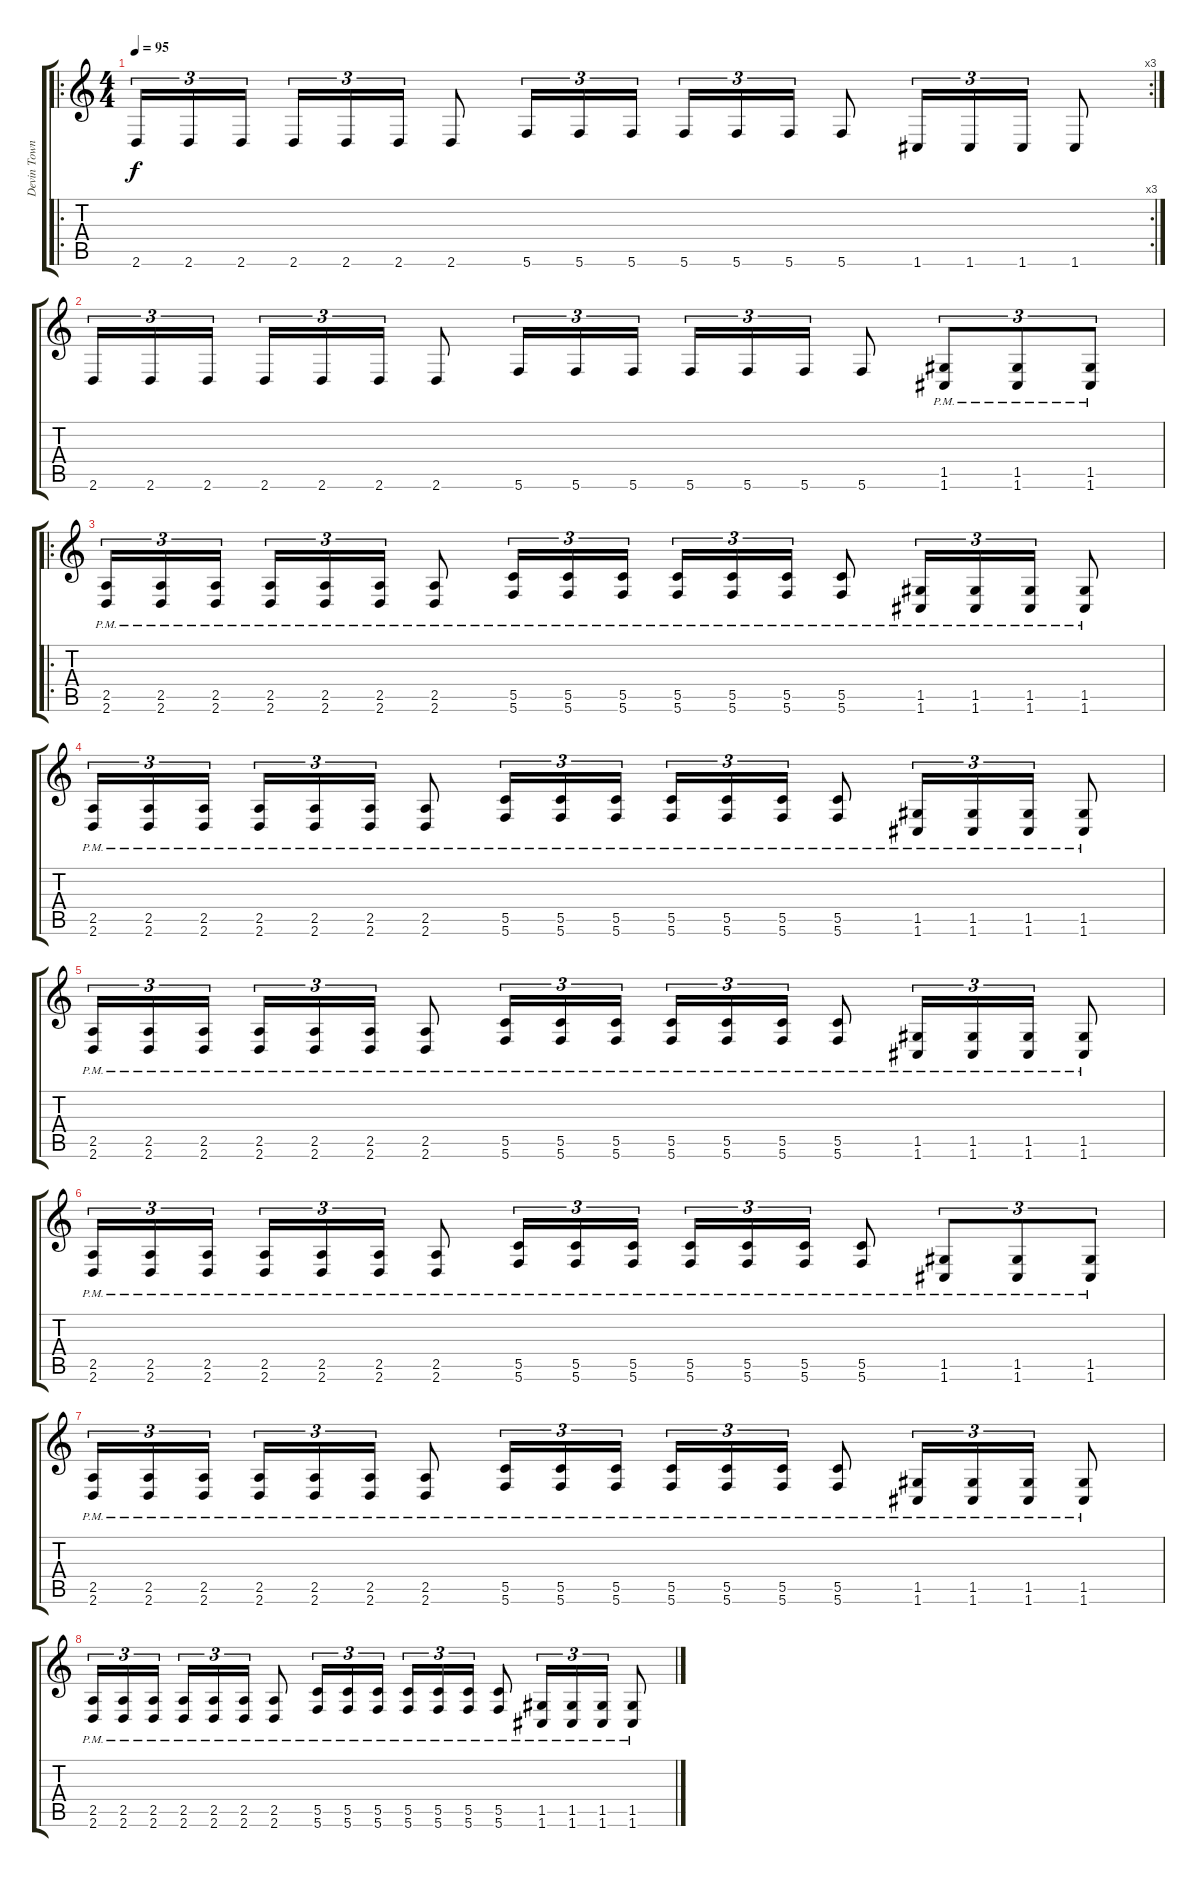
\track ("Devin Townsend" "Devin Town") {instrument distortionguitar}
\staff {score tabs}
\tuning (E4 C4 G3 C3 G2 C2) {hide}
\ro
\rc 3
\ts (4 4)
\tempo 95
\clef g2
\ks c
2.6.16{tu (3 2) dy f} 2.6.16{tu (3 2)} 2.6.16{tu (3 2) beam splitsecondary} 2.6.16{tu (3 2)} 2.6.16{tu (3 2)} 2.6.16{tu (3 2)} 2.6.8 5.6.16{tu (3 2)} 5.6.16{tu (3 2)} 5.6.16{tu (3 2)} 5.6.16{tu (3 2)} 5.6.16{tu (3 2)} 5.6.16{tu (3 2)} 5.6.8 1.6.16{tu (3 2)} 1.6.16{tu (3 2)} 1.6.16{tu (3 2)} 1.6.8 |
2.6.16{tu (3 2)} 2.6.16{tu (3 2)} 2.6.16{tu (3 2) beam splitsecondary} 2.6.16{tu (3 2)} 2.6.16{tu (3 2)} 2.6.16{tu (3 2)} 2.6.8 5.6.16{tu (3 2)} 5.6.16{tu (3 2)} 5.6.16{tu (3 2)} 5.6.16{tu (3 2)} 5.6.16{tu (3 2)} 5.6.16{tu (3 2)} 5.6.8 (1.5{pm} 1.6{pm}).8{tu (3 2)} (1.5{pm} 1.6{pm}).8{tu (3 2)} (1.5{pm} 1.6{pm}).8{tu (3 2)} |
\ro
(2.5{pm} 2.6{pm}).16{tu (3 2)} (2.5{pm} 2.6{pm}).16{tu (3 2)} (2.5{pm} 2.6{pm}).16{tu (3 2) beam splitsecondary} (2.5{pm} 2.6{pm}).16{tu (3 2)} (2.5{pm} 2.6{pm}).16{tu (3 2)} (2.5{pm} 2.6{pm}).16{tu (3 2)} (2.5{pm} 2.6{pm}).8 (5.5{pm} 5.6{pm}).16{tu (3 2)} (5.5{pm} 5.6{pm}).16{tu (3 2)} (5.5{pm} 5.6{pm}).16{tu (3 2)} (5.5{pm} 5.6{pm}).16{tu (3 2)} (5.5{pm} 5.6{pm}).16{tu (3 2)} (5.5{pm} 5.6{pm}).16{tu (3 2)} (5.5{pm} 5.6{pm}).8 (1.5{pm} 1.6{pm}).16{tu (3 2)} (1.5{pm} 1.6{pm}).16{tu (3 2)} (1.5{pm} 1.6{pm}).16{tu (3 2)} (1.5{pm} 1.6{pm}).8 |
(2.5{pm} 2.6{pm}).16{tu (3 2)} (2.5{pm} 2.6{pm}).16{tu (3 2)} (2.5{pm} 2.6{pm}).16{tu (3 2) beam splitsecondary} (2.5{pm} 2.6{pm}).16{tu (3 2)} (2.5{pm} 2.6{pm}).16{tu (3 2)} (2.5{pm} 2.6{pm}).16{tu (3 2)} (2.5{pm} 2.6{pm}).8 (5.5{pm} 5.6{pm}).16{tu (3 2)} (5.5{pm} 5.6{pm}).16{tu (3 2)} (5.5{pm} 5.6{pm}).16{tu (3 2)} (5.5{pm} 5.6{pm}).16{tu (3 2)} (5.5{pm} 5.6{pm}).16{tu (3 2)} (5.5{pm} 5.6{pm}).16{tu (3 2)} (5.5{pm} 5.6{pm}).8 (1.5{pm} 1.6{pm}).16{tu (3 2)} (1.5{pm} 1.6{pm}).16{tu (3 2)} (1.5{pm} 1.6{pm}).16{tu (3 2)} (1.5{pm} 1.6{pm}).8 |
(2.5{pm} 2.6{pm}).16{tu (3 2)} (2.5{pm} 2.6{pm}).16{tu (3 2)} (2.5{pm} 2.6{pm}).16{tu (3 2) beam splitsecondary} (2.5{pm} 2.6{pm}).16{tu (3 2)} (2.5{pm} 2.6{pm}).16{tu (3 2)} (2.5{pm} 2.6{pm}).16{tu (3 2)} (2.5{pm} 2.6{pm}).8 (5.5{pm} 5.6{pm}).16{tu (3 2)} (5.5{pm} 5.6{pm}).16{tu (3 2)} (5.5{pm} 5.6{pm}).16{tu (3 2)} (5.5{pm} 5.6{pm}).16{tu (3 2)} (5.5{pm} 5.6{pm}).16{tu (3 2)} (5.5{pm} 5.6{pm}).16{tu (3 2)} (5.5{pm} 5.6{pm}).8 (1.5{pm} 1.6{pm}).16{tu (3 2)} (1.5{pm} 1.6{pm}).16{tu (3 2)} (1.5{pm} 1.6{pm}).16{tu (3 2)} (1.5{pm} 1.6{pm}).8 |
(2.5{pm} 2.6{pm}).16{tu (3 2)} (2.5{pm} 2.6{pm}).16{tu (3 2)} (2.5{pm} 2.6{pm}).16{tu (3 2) beam splitsecondary} (2.5{pm} 2.6{pm}).16{tu (3 2)} (2.5{pm} 2.6{pm}).16{tu (3 2)} (2.5{pm} 2.6{pm}).16{tu (3 2)} (2.5{pm} 2.6{pm}).8 (5.5{pm} 5.6{pm}).16{tu (3 2)} (5.5{pm} 5.6{pm}).16{tu (3 2)} (5.5{pm} 5.6{pm}).16{tu (3 2)} (5.5{pm} 5.6{pm}).16{tu (3 2)} (5.5{pm} 5.6{pm}).16{tu (3 2)} (5.5{pm} 5.6{pm}).16{tu (3 2)} (5.5{pm} 5.6{pm}).8 (1.5{pm} 1.6{pm}).8{tu (3 2)} (1.5{pm} 1.6{pm}).8{tu (3 2)} (1.5{pm} 1.6{pm}).8{tu (3 2)} |
(2.5{pm} 2.6{pm}).16{tu (3 2)} (2.5{pm} 2.6{pm}).16{tu (3 2)} (2.5{pm} 2.6{pm}).16{tu (3 2) beam splitsecondary} (2.5{pm} 2.6{pm}).16{tu (3 2)} (2.5{pm} 2.6{pm}).16{tu (3 2)} (2.5{pm} 2.6{pm}).16{tu (3 2)} (2.5{pm} 2.6{pm}).8 (5.5{pm} 5.6{pm}).16{tu (3 2)} (5.5{pm} 5.6{pm}).16{tu (3 2)} (5.5{pm} 5.6{pm}).16{tu (3 2)} (5.5{pm} 5.6{pm}).16{tu (3 2)} (5.5{pm} 5.6{pm}).16{tu (3 2)} (5.5{pm} 5.6{pm}).16{tu (3 2)} (5.5{pm} 5.6{pm}).8 (1.5{pm} 1.6{pm}).16{tu (3 2)} (1.5{pm} 1.6{pm}).16{tu (3 2)} (1.5{pm} 1.6{pm}).16{tu (3 2)} (1.5{pm} 1.6{pm}).8 |
(2.5{pm} 2.6{pm}).16{tu (3 2)} (2.5{pm} 2.6{pm}).16{tu (3 2)} (2.5{pm} 2.6{pm}).16{tu (3 2) beam splitsecondary} (2.5{pm} 2.6{pm}).16{tu (3 2)} (2.5{pm} 2.6{pm}).16{tu (3 2)} (2.5{pm} 2.6{pm}).16{tu (3 2)} (2.5{pm} 2.6{pm}).8 (5.5{pm} 5.6{pm}).16{tu (3 2)} (5.5{pm} 5.6{pm}).16{tu (3 2)} (5.5{pm} 5.6{pm}).16{tu (3 2)} (5.5{pm} 5.6{pm}).16{tu (3 2)} (5.5{pm} 5.6{pm}).16{tu (3 2)} (5.5{pm} 5.6{pm}).16{tu (3 2)} (5.5{pm} 5.6{pm}).8 (1.5{pm} 1.6{pm}).16{tu (3 2)} (1.5{pm} 1.6{pm}).16{tu (3 2)} (1.5{pm} 1.6{pm}).16{tu (3 2)} (1.5{pm} 1.6{pm}).8
